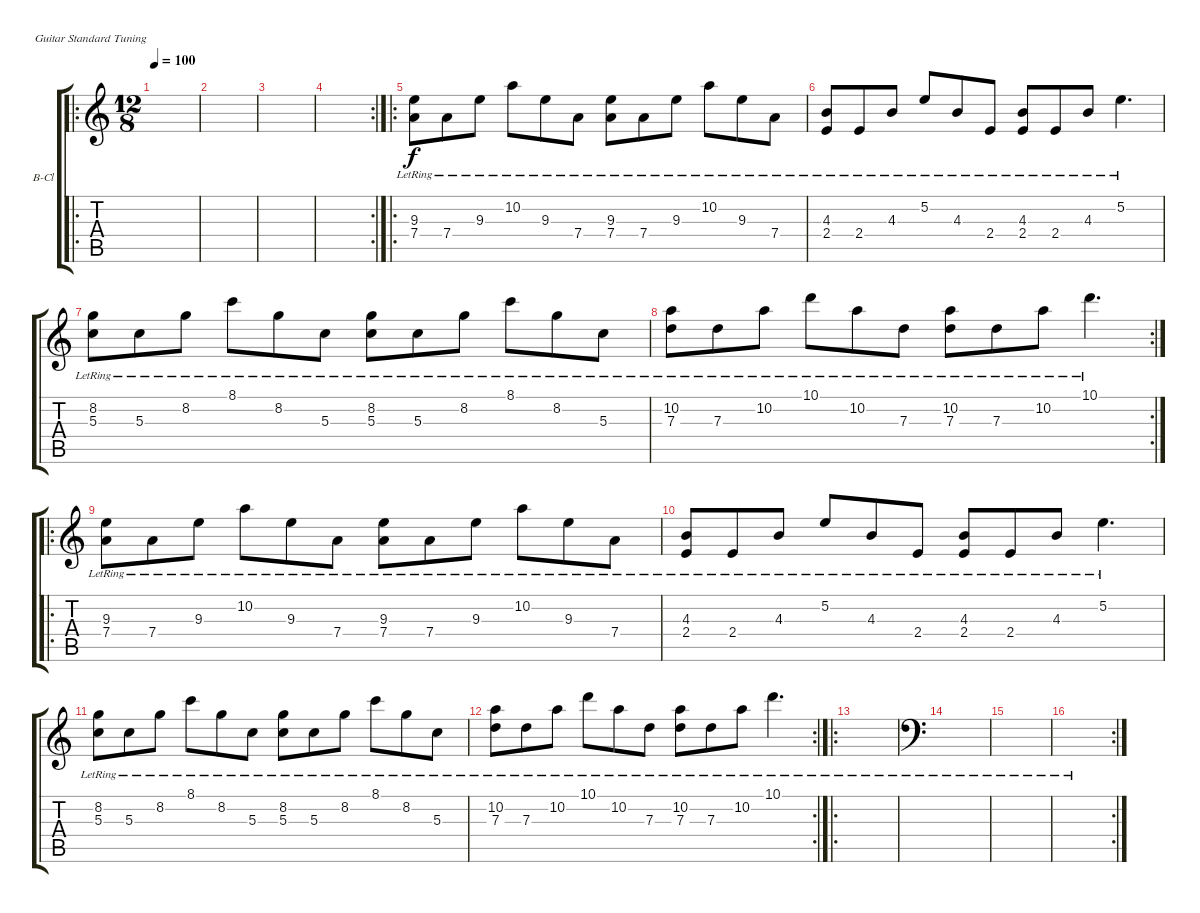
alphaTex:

\bracketExtendMode groupsimilarinstruments
\firstSystemTrackNameOrientation horizontal
\otherSystemsTrackNameOrientation horizontal
\track ("Вульф(Clean)" "В-Cl") {instrument electricguitarclean}
\staff {score tabs}
\tuning (E4 B3 G3 D3 A2 E2)
\ro
\ts (12 8)
\tempo 100
\clef g2
\scale
0.509881
\ks c
|
\scale
0.245059 |
\scale
0.245059 |
\rc 2
\scale
0.333333 |
\ro
\scale
0.362745 (7.4{lr} 9.3{lr}).8 7.4{lr}.8 9.3{lr}.8 10.2{lr}.8 9.3{lr}.8 7.4{lr}.8 (7.4{lr} 9.3{lr}).8 7.4{lr}.8 9.3{lr}.8 10.2{lr}.8 9.3{lr}.8 7.4{lr}.8 |
\scale
0.303922 (2.4{lr} 4.3{lr}).8 2.4{lr}.8 4.3{lr}.8 5.2{lr}.8 4.3{lr}.8 2.4{lr}.8 (2.4{lr} 4.3{lr}).8 2.4{lr}.8 4.3{lr}.8 5.2{lr}.4{d} |
\scale
0.303922 (5.3{lr} 8.2{lr}).8 5.3{lr}.8 8.2{lr}.8 8.1{lr}.8 8.2{lr}.8 5.3{lr}.8 (5.3{lr} 8.2{lr}).8 5.3{lr}.8 8.2{lr}.8 8.1{lr}.8 8.2{lr}.8 5.3{lr}.8 |
\rc 2
\scale
0.333333 (7.3{lr} 10.2{lr}).8 7.3{lr}.8 10.2{lr}.8 10.1{lr}.8 10.2{lr}.8 7.3{lr}.8 (7.3{lr} 10.2{lr}).8 7.3{lr}.8 10.2{lr}.8 10.1{lr}.4{d} |
\ro
\scale
0.362745 (7.4{lr} 9.3{lr}).8 7.4{lr}.8 9.3{lr}.8 10.2{lr}.8 9.3{lr}.8 7.4{lr}.8 (7.4{lr} 9.3{lr}).8 7.4{lr}.8 9.3{lr}.8 10.2{lr}.8 9.3{lr}.8 7.4{lr}.8 |
\scale
0.322917 (2.4{lr} 4.3{lr}).8 2.4{lr}.8 4.3{lr}.8 5.2{lr}.8 4.3{lr}.8 2.4{lr}.8 (2.4{lr} 4.3{lr}).8 2.4{lr}.8 4.3{lr}.8 5.2{lr}.4{d} |
\scale
0.322917 (5.3{lr} 8.2{lr}).8 5.3{lr}.8 8.2{lr}.8 8.1{lr}.8 8.2{lr}.8 5.3{lr}.8 (5.3{lr} 8.2{lr}).8 5.3{lr}.8 8.2{lr}.8 8.1{lr}.8 8.2{lr}.8 5.3{lr}.8 |
\rc 2
\scale
0.354167 (7.3{lr} 10.2{lr}).8 7.3{lr}.8 10.2{lr}.8 10.1{lr}.8 10.2{lr}.8 7.3{lr}.8 (7.3{lr} 10.2{lr}).8 7.3{lr}.8 10.2{lr}.8 10.1{lr}.4{d} |
\ro
\scale
0.373737 |
\clef f4
\scale
0.313131 |
\scale
0.313131 |
\rc 2
\scale
0.333333
